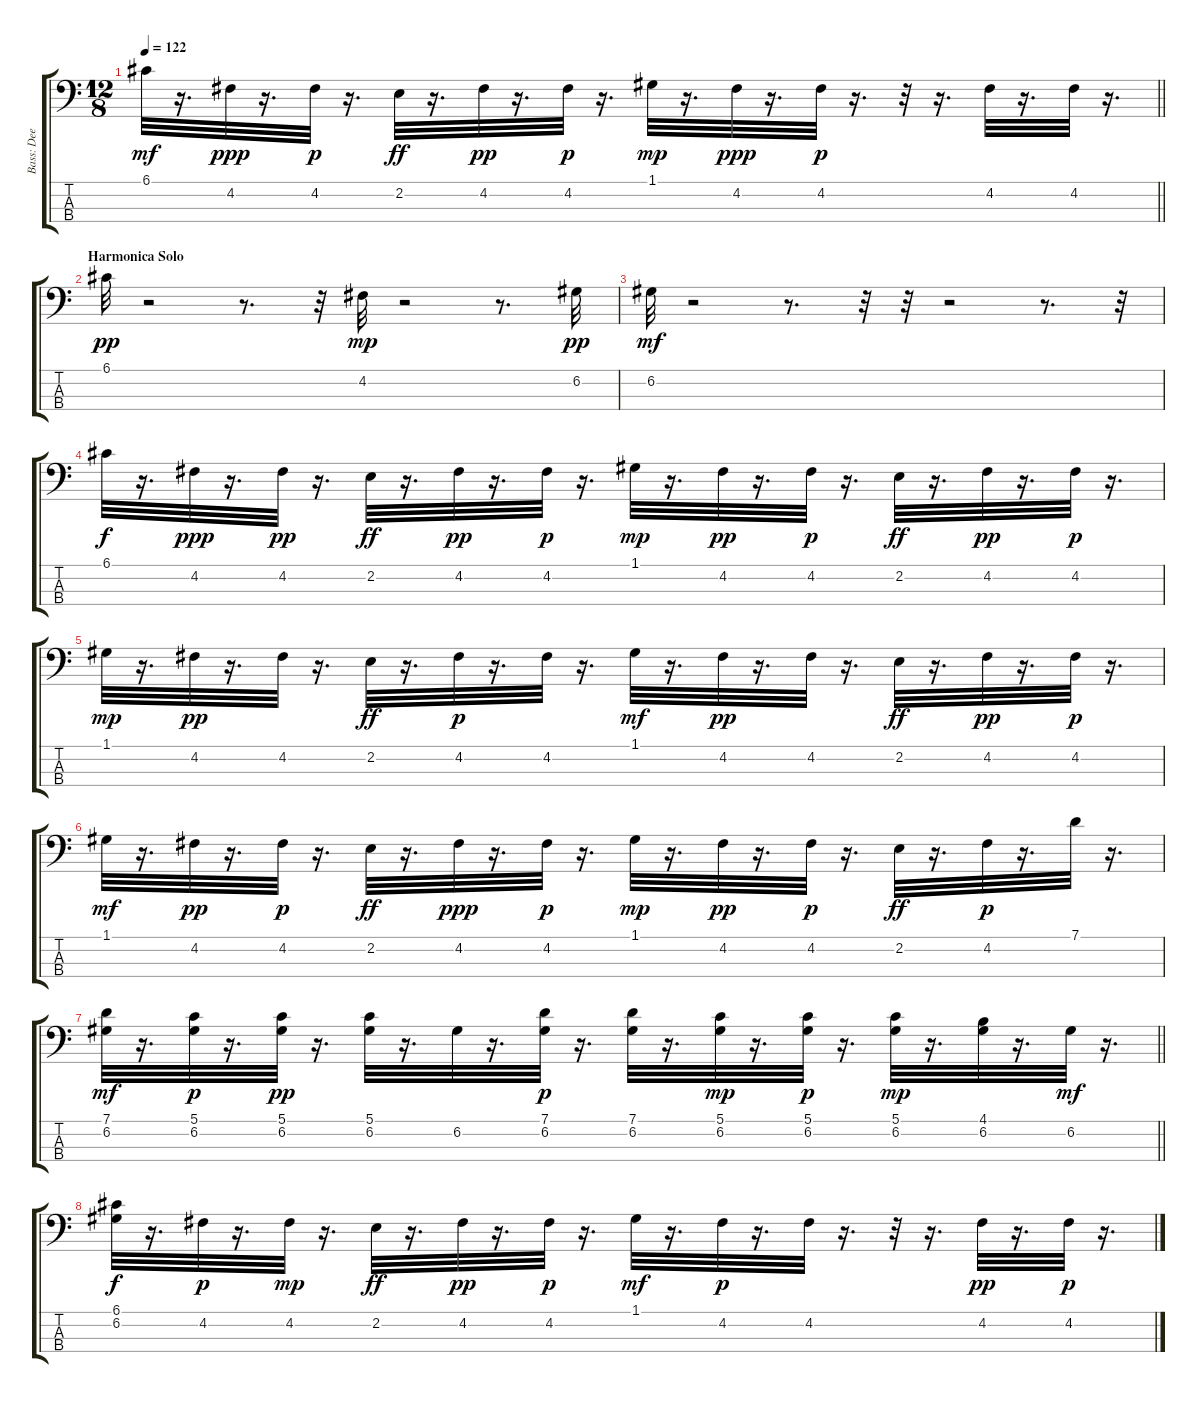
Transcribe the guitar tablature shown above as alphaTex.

\track ("Bass: Dee Murray" "Bass: Dee ") {instrument fretlessbass}
\staff {score tabs}
\tuning (G2 D2 A1 E1) {hide}
\ts (12 8)
\tempo 122
\clef f4
\barLineRight lightlight
\ks c
6.1.32{dy mf} r.16{d} 4.2.32{dy ppp} r.16{d} 4.2.32{dy p} r.16{d} 2.2.32{dy ff} r.16{d} 4.2.32{dy pp} r.16{d} 4.2.32{dy p} r.16{d} 1.1.32{dy mp} r.16{d} 4.2.32{dy ppp} r.16{d} 4.2.32{dy p} r.16{d} r.32 r.16{d} 4.2.32 r.16{d} 4.2.32 r.16{d} |
\section ("" "Harmonica Solo")
6.1.32{dy pp} r.2 r.8{d} r.32 4.2.32{dy mp} r.2 r.8{d} 6.2.32{dy pp} |
6.2.32{dy mf} r.2 r.8{d} r.32 r.32 r.2 r.8{d} r.32 |
6.1.32{dy f} r.16{d} 4.2.32{dy ppp} r.16{d} 4.2.32{dy pp} r.16{d} 2.2.32{dy ff} r.16{d} 4.2.32{dy pp} r.16{d} 4.2.32{dy p} r.16{d} 1.1.32{dy mp} r.16{d} 4.2.32{dy pp} r.16{d} 4.2.32{dy p} r.16{d} 2.2.32{dy ff} r.16{d} 4.2.32{dy pp} r.16{d} 4.2.32{dy p} r.16{d} |
1.1.32{dy mp} r.16{d} 4.2.32{dy pp} r.16{d} 4.2.32 r.16{d} 2.2.32{dy ff} r.16{d} 4.2.32{dy p} r.16{d} 4.2.32 r.16{d} 1.1.32{dy mf} r.16{d} 4.2.32{dy pp} r.16{d} 4.2.32 r.16{d} 2.2.32{dy ff} r.16{d} 4.2.32{dy pp} r.16{d} 4.2.32{dy p} r.16{d} |
1.1.32{dy mf} r.16{d} 4.2.32{dy pp} r.16{d} 4.2.32{dy p} r.16{d} 2.2.32{dy ff} r.16{d} 4.2.32{dy ppp} r.16{d} 4.2.32{dy p} r.16{d} 1.1.32{dy mp} r.16{d} 4.2.32{dy pp} r.16{d} 4.2.32{dy p} r.16{d} 2.2.32{dy ff} r.16{d} 4.2.32{dy p} r.16{d} 7.1.32 r.16{d} |
\barLineRight lightlight
(7.1 6.2).32{dy mf} r.16{d} (5.1 6.2).32{dy p} r.16{d} (5.1 6.2).32{dy pp} r.16{d} (5.1 6.2).32 r.16{d} 6.2.32 r.16{d} (7.1 6.2).32{dy p} r.16{d} (7.1 6.2).32 r.16{d} (5.1 6.2).32{dy mp} r.16{d} (5.1 6.2).32{dy p} r.16{d} (5.1 6.2).32{dy mp} r.16{d} (4.1 6.2).32 r.16{d} 6.2.32{dy mf} r.16{d} |
(6.1 6.2).32{dy f} r.16{d} 4.2.32{dy p} r.16{d} 4.2.32{dy mp} r.16{d} 2.2.32{dy ff} r.16{d} 4.2.32{dy pp} r.16{d} 4.2.32{dy p} r.16{d} 1.1.32{dy mf} r.16{d} 4.2.32{dy p} r.16{d} 4.2.32 r.16{d} r.32 r.16{d} 4.2.32{dy pp} r.16{d} 4.2.32{dy p} r.16{d}
